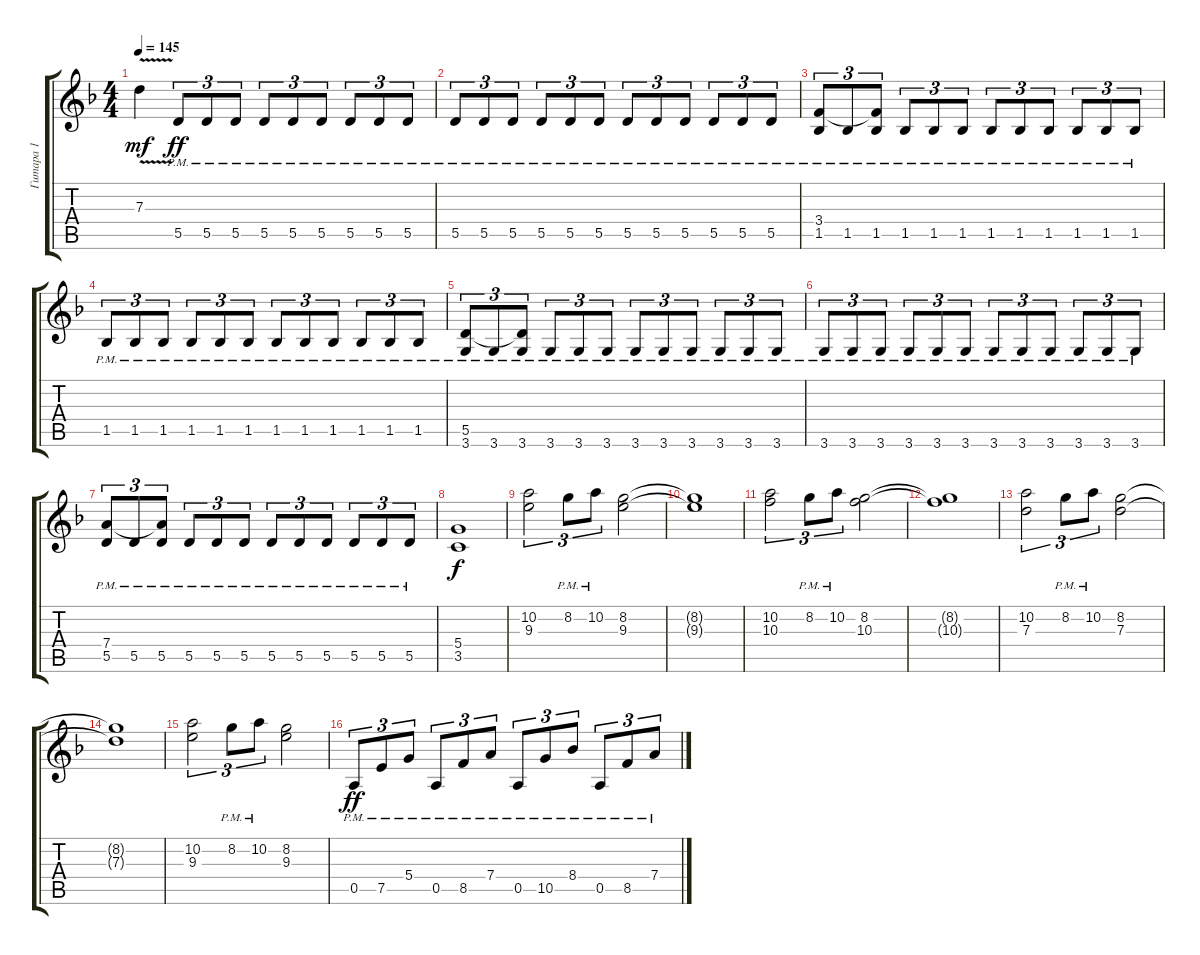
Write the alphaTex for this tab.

\track ("Гитара 1" "Гитара 1") {instrument distortionguitar}
\staff {score tabs}
\tuning (E4 B3 G3 D3 A2 E2) {hide}
\ts (4 4)
\tempo 145
\clef g2
\ks dminor
7.3{v}.4{dy mf} 5.5{pm}.8{tu (3 2) dy ff} 5.5{pm}.8{tu (3 2)} 5.5{pm}.8{tu (3 2)} 5.5{pm}.8{tu (3 2)} 5.5{pm}.8{tu (3 2)} 5.5{pm}.8{tu (3 2)} 5.5{pm}.8{tu (3 2)} 5.5{pm}.8{tu (3 2)} 5.5{pm}.8{tu (3 2)} |
5.5{pm}.8{tu (3 2)} 5.5{pm}.8{tu (3 2)} 5.5{pm}.8{tu (3 2)} 5.5{pm}.8{tu (3 2)} 5.5{pm}.8{tu (3 2)} 5.5{pm}.8{tu (3 2)} 5.5{pm}.8{tu (3 2)} 5.5{pm}.8{tu (3 2)} 5.5{pm}.8{tu (3 2)} 5.5{pm}.8{tu (3 2)} 5.5{pm}.8{tu (3 2)} 5.5{pm}.8{tu (3 2)} |
(3.4{pm} 1.5{pm}).8{tu (3 2)} 1.5{pm}.8{tu (3 2)} (3.4{t} 1.5{pm}).8{tu (3 2)} 1.5{pm}.8{tu (3 2)} 1.5{pm}.8{tu (3 2)} 1.5{pm}.8{tu (3 2)} 1.5{pm}.8{tu (3 2)} 1.5{pm}.8{tu (3 2)} 1.5{pm}.8{tu (3 2)} 1.5{pm}.8{tu (3 2)} 1.5{pm}.8{tu (3 2)} 1.5{pm}.8{tu (3 2)} |
1.5{pm}.8{tu (3 2)} 1.5{pm}.8{tu (3 2)} 1.5{pm}.8{tu (3 2)} 1.5{pm}.8{tu (3 2)} 1.5{pm}.8{tu (3 2)} 1.5{pm}.8{tu (3 2)} 1.5{pm}.8{tu (3 2)} 1.5{pm}.8{tu (3 2)} 1.5{pm}.8{tu (3 2)} 1.5{pm}.8{tu (3 2)} 1.5{pm}.8{tu (3 2)} 1.5{pm}.8{tu (3 2)} |
(5.5{pm} 3.6{pm}).8{tu (3 2)} 3.6{pm}.8{tu (3 2)} (5.5{t} 3.6{pm}).8{tu (3 2)} 3.6{pm}.8{tu (3 2)} 3.6{pm}.8{tu (3 2)} 3.6{pm}.8{tu (3 2)} 3.6{pm}.8{tu (3 2)} 3.6{pm}.8{tu (3 2)} 3.6{pm}.8{tu (3 2)} 3.6{pm}.8{tu (3 2)} 3.6{pm}.8{tu (3 2)} 3.6{pm}.8{tu (3 2)} |
3.6{pm}.8{tu (3 2)} 3.6{pm}.8{tu (3 2)} 3.6{pm}.8{tu (3 2)} 3.6{pm}.8{tu (3 2)} 3.6{pm}.8{tu (3 2)} 3.6{pm}.8{tu (3 2)} 3.6{pm}.8{tu (3 2)} 3.6{pm}.8{tu (3 2)} 3.6{pm}.8{tu (3 2)} 3.6{pm}.8{tu (3 2)} 3.6{pm}.8{tu (3 2)} 3.6{pm}.8{tu (3 2)} |
(7.4{pm} 5.5{pm}).8{tu (3 2)} 5.5{pm}.8{tu (3 2)} (7.4{t} 5.5{pm}).8{tu (3 2)} 5.5{pm}.8{tu (3 2)} 5.5{pm}.8{tu (3 2)} 5.5{pm}.8{tu (3 2)} 5.5{pm}.8{tu (3 2)} 5.5{pm}.8{tu (3 2)} 5.5{pm}.8{tu (3 2)} 5.5{pm}.8{tu (3 2)} 5.5{pm}.8{tu (3 2)} 5.5{pm}.8{tu (3 2)} |
(5.4 3.5).1{dy f} |
(10.2 9.3).2{tu (3 2)} 8.2{pm}.8{tu (3 2)} 10.2{pm}.8{tu (3 2)} (8.2 9.3).2 |
(8.2{t} 9.3{t}).1 |
(10.2 10.3).2{tu (3 2)} 8.2{pm}.8{tu (3 2)} 10.2{pm}.8{tu (3 2)} (8.2 10.3).2 |
(8.2{t} 10.3{t}).1 |
(10.2 7.3).2{tu (3 2)} 8.2{pm}.8{tu (3 2)} 10.2{pm}.8{tu (3 2)} (8.2 7.3).2 |
(8.2{t} 7.3{t}).1 |
(10.2 9.3).2{tu (3 2)} 8.2{pm}.8{tu (3 2)} 10.2{pm}.8{tu (3 2)} (8.2 9.3).2 |
0.5{pm}.8{tu (3 2) dy ff} 7.5{pm}.8{tu (3 2)} 5.4{pm}.8{tu (3 2)} 0.5{pm}.8{tu (3 2)} 8.5{pm}.8{tu (3 2)} 7.4{pm}.8{tu (3 2)} 0.5{pm}.8{tu (3 2)} 10.5{pm}.8{tu (3 2)} 8.4{pm}.8{tu (3 2)} 0.5{pm}.8{tu (3 2)} 8.5{pm}.8{tu (3 2)} 7.4{pm}.8{tu (3 2)}
